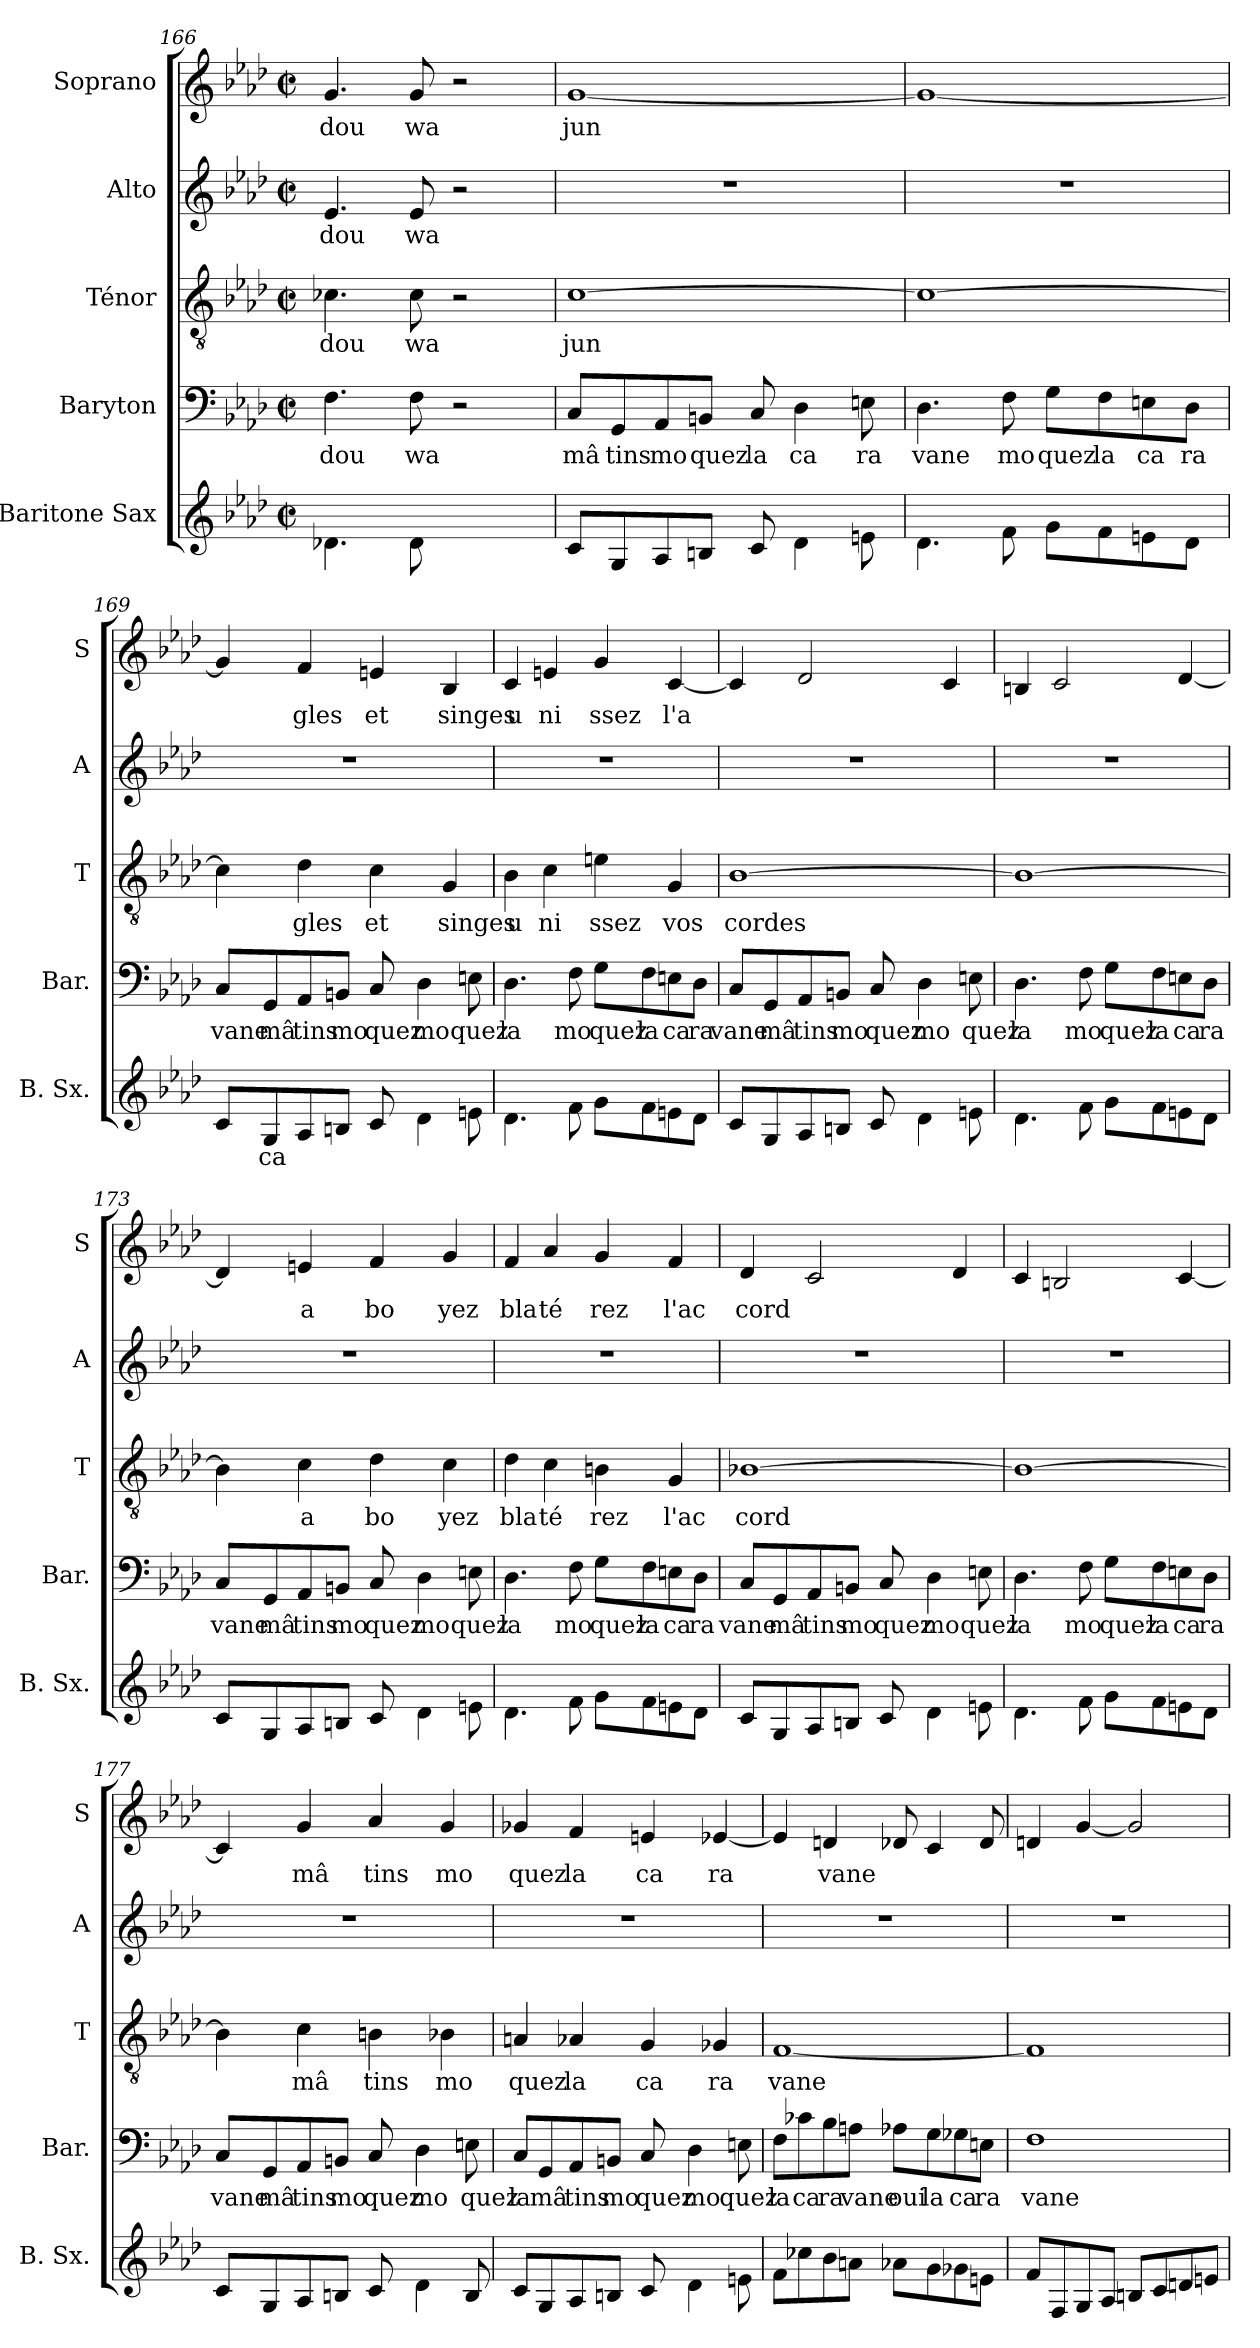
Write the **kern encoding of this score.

**kern	**text	**kern	**text	**kern	**text	**kern	**text	**kern	**text
*part5	*part5	*part4	*part4	*part3	*part3	*part2	*part2	*part1	*part1
*staff5	*staff5	*staff4	*staff4	*staff3	*staff3	*staff2	*staff2	*staff1	*staff1
*I"Baritone Sax	*	*I"Baryton	*	*I"Ténor	*	*I"Alto	*	*I"Soprano	*
*I'B. Sx.	*	*I'Bar.	*	*I'T	*	*I'A	*	*I'S	*
*clefG2	*	*clefF4	*	*clefGv2	*	*clefG2	*	*clefG2	*
*ITrd12c21	*	*	*	*	*	*	*	*	*
*k[b-e-a-d-]	*	*k[b-e-a-d-]	*	*k[b-e-a-d-]	*	*k[b-e-a-d-]	*	*k[b-e-a-d-]	*
*A-:	*	*A-:	*	*A-:	*	*A-:	*	*A-:	*
*M2/2	*	*M2/2	*	*M2/2	*	*M2/2	*	*M2/2	*
*met(c|)	*	*met(c|)	*	*met(c|)	*	*met(c|)	*	*met(c|)	*
=166	=166	=166	=166	=166	=166	=166	=166	=166	=166
!	!	!	!LO:LY:b	!	!LO:LY:b	!	!LO:LY:b	!	!LO:LY:b
4.D-X\	.	4.F\	dou	4.c-X\	dou	4.e-/	dou	4.g/	dou
!	!	!	!LO:LY:b	!	!LO:LY:b	!	!LO:LY:b	!	!LO:LY:b
8D-\	.	8F\	wa	8c-\	wa	8e-/	wa	8g/	wa
2ryy	.	2r	.	2r	.	2r	.	2r	.
=167	=167	=167	=167	=167	=167	=167	=167	=167	=167
!	!	!	!LO:LY:b	!	!LO:LY:b	!	!	!	!LO:LY:b
8C/L	.	8C/L	mâ	[1c	jun	1r	.	[1g	jun
!	!	!	!LO:LY:b	!	!	!	!	!	!
8GG/	.	8GG/	tins	.	.	.	.	.	.
!	!	!	!LO:LY:b	!	!	!	!	!	!
8AA-/	.	8AA-/	mo	.	.	.	.	.	.
!	!	!	!LO:LY:b	!	!	!	!	!	!
8BBn/J	.	8BBn/J	quez	.	.	.	.	.	.
!	!	!	!LO:LY:b	!	!	!	!	!	!
8C/	.	8C/	la	.	.	.	.	.	.
!	!	!	!LO:LY:b	!	!	!	!	!	!
4D-\	.	4D-\	ca	.	.	.	.	.	.
!	!	!	!LO:LY:b	!	!	!	!	!	!
8En\	.	8En\	ra	.	.	.	.	.	.
=168	=168	=168	=168	=168	=168	=168	=168	=168	=168
!	!	!	!LO:LY:b	!	!	!	!	!	!
4.D-\	.	4.D-\	vane	1c_	.	1r	.	1g_	.
!	!	!	!LO:LY:b	!	!	!	!	!	!
8F\	.	8F\	mo	.	.	.	.	.	.
!	!	!	!LO:LY:b	!	!	!	!	!	!
8G\L	.	8G\L	quez	.	.	.	.	.	.
!	!	!	!LO:LY:b	!	!	!	!	!	!
8F\	.	8F\	la	.	.	.	.	.	.
!	!	!	!LO:LY:b	!	!	!	!	!	!
8En\	.	8En\	ca	.	.	.	.	.	.
!	!	!	!LO:LY:b	!	!	!	!	!	!
8D-\J	.	8D-\J	ra	.	.	.	.	.	.
!!LO:PB:g=z
=169	=169	=169	=169	=169	=169	=169	=169	=169	=169
!	!	!	!LO:LY:b	!	!	!	!	!	!
8C/L	.	8C/L	vane	4c\]	.	1r	.	4g/]	.
!	!LO:LY:b	!	!LO:LY:b	!	!	!	!	!	!
8GG/	ca	8GG/	mâ	.	.	.	.	.	.
!	!	!	!LO:LY:b	!	!LO:LY:b	!	!	!	!LO:LY:b
8AA-/	.	8AA-/	tins	4d-\	gles	.	.	4f/	gles
!	!	!	!LO:LY:b	!	!	!	!	!	!
8BBn/J	.	8BBn/J	mo	.	.	.	.	.	.
!	!	!	!LO:LY:b	!	!LO:LY:b	!	!	!	!LO:LY:b
8C/	.	8C/	quez	4c\	et	.	.	4en/	et
!	!	!	!LO:LY:b	!	!	!	!	!	!
4D-\	.	4D-\	mo	.	.	.	.	.	.
!	!	!	!	!	!LO:LY:b	!	!	!	!LO:LY:b
.	.	.	.	4G/	singes	.	.	4B-/	singes
!	!	!	!LO:LY:b	!	!	!	!	!	!
8En\	.	8En\	quez	.	.	.	.	.	.
=170	=170	=170	=170	=170	=170	=170	=170	=170	=170
!	!	!	!LO:LY:b	!	!LO:LY:b	!	!	!	!LO:LY:b
4.D-\	.	4.D-\	la	4B-\	u	1r	.	4c/	u
!	!	!	!	!	!LO:LY:b	!	!	!	!LO:LY:b
.	.	.	.	4c\	ni	.	.	4en/	ni
!	!	!	!LO:LY:b	!	!	!	!	!	!
8F\	.	8F\	mo	.	.	.	.	.	.
!	!	!	!LO:LY:b	!	!LO:LY:b	!	!	!	!LO:LY:b
8G\L	.	8G\L	quez	4en\	ssez	.	.	4g/	ssez
!	!	!	!LO:LY:b	!	!	!	!	!	!
8F\	.	8F\	la	.	.	.	.	.	.
!	!	!	!LO:LY:b	!	!LO:LY:b	!	!	!	!LO:LY:b
8En\	.	8En\	ca	4G/	vos	.	.	[4c/	l'a
!	!	!	!LO:LY:b	!	!	!	!	!	!
8D-\J	.	8D-\J	ra	.	.	.	.	.	.
=171	=171	=171	=171	=171	=171	=171	=171	=171	=171
!	!	!	!LO:LY:b	!	!LO:LY:b	!	!	!	!
8C/L	.	8C/L	vane	[1B-	cordes	1r	.	4c/]	.
!	!	!	!LO:LY:b	!	!	!	!	!	!
8GG/	.	8GG/	mâ	.	.	.	.	.	.
!	!	!	!LO:LY:b	!	!	!	!	!	!
8AA-/	.	8AA-/	tins	.	.	.	.	2d-/	.
!	!	!	!LO:LY:b	!	!	!	!	!	!
8BBn/J	.	8BBn/J	mo	.	.	.	.	.	.
!	!	!	!LO:LY:b	!	!	!	!	!	!
8C/	.	8C/	quez	.	.	.	.	.	.
!	!	!	!LO:LY:b	!	!	!	!	!	!
4D-\	.	4D-\	mo	.	.	.	.	.	.
.	.	.	.	.	.	.	.	4c/	.
!	!	!	!LO:LY:b	!	!	!	!	!	!
8En\	.	8En\	quez	.	.	.	.	.	.
!!LO:LB:g=z
=172	=172	=172	=172	=172	=172	=172	=172	=172	=172
!	!	!	!LO:LY:b	!	!	!	!	!	!
4.D-\	.	4.D-\	la	1B-_	.	1r	.	4Bn/	.
.	.	.	.	.	.	.	.	2c/	.
!	!	!	!LO:LY:b	!	!	!	!	!	!
8F\	.	8F\	mo	.	.	.	.	.	.
!	!	!	!LO:LY:b	!	!	!	!	!	!
8G\L	.	8G\L	quez	.	.	.	.	.	.
!	!	!	!LO:LY:b	!	!	!	!	!	!
8F\	.	8F\	la	.	.	.	.	.	.
!	!	!	!LO:LY:b	!	!	!	!	!	!
8En\	.	8En\	ca	.	.	.	.	[4d-/	.
!	!	!	!LO:LY:b	!	!	!	!	!	!
8D-\J	.	8D-\J	ra	.	.	.	.	.	.
=173	=173	=173	=173	=173	=173	=173	=173	=173	=173
!	!	!	!LO:LY:b	!	!	!	!	!	!
8C/L	.	8C/L	vane	4B-\]	.	1r	.	4d-/]	.
!	!	!	!LO:LY:b	!	!	!	!	!	!
8GG/	.	8GG/	mâ	.	.	.	.	.	.
!	!	!	!LO:LY:b	!	!LO:LY:b	!	!	!	!LO:LY:b
8AA-/	.	8AA-/	tins	4c\	a	.	.	4en/	a
!	!	!	!LO:LY:b	!	!	!	!	!	!
8BBn/J	.	8BBn/J	mo	.	.	.	.	.	.
!	!	!	!LO:LY:b	!	!LO:LY:b	!	!	!	!LO:LY:b
8C/	.	8C/	quez	4d-\	bo	.	.	4f/	bo
!	!	!	!LO:LY:b	!	!	!	!	!	!
4D-\	.	4D-\	mo	.	.	.	.	.	.
!	!	!	!	!	!LO:LY:b	!	!	!	!LO:LY:b
.	.	.	.	4c\	yez	.	.	4g/	yez
!	!	!	!LO:LY:b	!	!	!	!	!	!
8En\	.	8En\	quez	.	.	.	.	.	.
=174	=174	=174	=174	=174	=174	=174	=174	=174	=174
!	!	!	!LO:LY:b	!	!LO:LY:b	!	!	!	!LO:LY:b
4.D-\	.	4.D-\	la	4d-\	bla	1r	.	4f/	bla
!	!	!	!	!	!LO:LY:b	!	!	!	!LO:LY:b
.	.	.	.	4c\	té	.	.	4a-/	té
!	!	!	!LO:LY:b	!	!	!	!	!	!
8F\	.	8F\	mo	.	.	.	.	.	.
!	!	!	!LO:LY:b	!	!LO:LY:b	!	!	!	!LO:LY:b
8G\L	.	8G\L	quez	4Bn\	rez	.	.	4g/	rez
!	!	!	!LO:LY:b	!	!	!	!	!	!
8F\	.	8F\	la	.	.	.	.	.	.
!	!	!	!LO:LY:b	!	!LO:LY:b	!	!	!	!LO:LY:b
8En\	.	8En\	ca	4G/	l'ac	.	.	4f/	l'ac
!	!	!	!LO:LY:b	!	!	!	!	!	!
8D-\J	.	8D-\J	ra	.	.	.	.	.	.
!!LO:PB:g=z
=175	=175	=175	=175	=175	=175	=175	=175	=175	=175
!	!	!	!LO:LY:b	!	!LO:LY:b	!	!	!	!LO:LY:b
8C/L	.	8C/L	vane	[1B-X	cord	1r	.	4d-/	cord
!	!	!	!LO:LY:b	!	!	!	!	!	!
8GG/	.	8GG/	mâ	.	.	.	.	.	.
!	!	!	!LO:LY:b	!	!	!	!	!	!
8AA-/	.	8AA-/	tins	.	.	.	.	2c/	.
!	!	!	!LO:LY:b	!	!	!	!	!	!
8BBn/J	.	8BBn/J	mo	.	.	.	.	.	.
!	!	!	!LO:LY:b	!	!	!	!	!	!
8C/	.	8C/	quez	.	.	.	.	.	.
!	!	!	!LO:LY:b	!	!	!	!	!	!
4D-\	.	4D-\	mo	.	.	.	.	.	.
.	.	.	.	.	.	.	.	4d-/	.
!	!	!	!LO:LY:b	!	!	!	!	!	!
8En\	.	8En\	quez	.	.	.	.	.	.
=176	=176	=176	=176	=176	=176	=176	=176	=176	=176
!	!	!	!LO:LY:b	!	!	!	!	!	!
4.D-\	.	4.D-\	la	1B-_	.	1r	.	4c/	.
.	.	.	.	.	.	.	.	2Bn/	.
!	!	!	!LO:LY:b	!	!	!	!	!	!
8F\	.	8F\	mo	.	.	.	.	.	.
!	!	!	!LO:LY:b	!	!	!	!	!	!
8G\L	.	8G\L	quez	.	.	.	.	.	.
!	!	!	!LO:LY:b	!	!	!	!	!	!
8F\	.	8F\	la	.	.	.	.	.	.
!	!	!	!LO:LY:b	!	!	!	!	!	!
8En\	.	8En\	ca	.	.	.	.	[4c/	.
!	!	!	!LO:LY:b	!	!	!	!	!	!
8D-\J	.	8D-\J	ra	.	.	.	.	.	.
=177	=177	=177	=177	=177	=177	=177	=177	=177	=177
!	!	!	!LO:LY:b	!	!	!	!	!	!
8C/L	.	8C/L	vane	4B-\]	.	1r	.	4c/]	.
!	!	!	!LO:LY:b	!	!	!	!	!	!
8GG/	.	8GG/	mâ	.	.	.	.	.	.
!	!	!	!LO:LY:b	!	!LO:LY:b	!	!	!	!LO:LY:b
8AA-/	.	8AA-/	tins	4c\	mâ	.	.	4g/	mâ
!	!	!	!LO:LY:b	!	!	!	!	!	!
8BBn/J	.	8BBn/J	mo	.	.	.	.	.	.
!	!	!	!LO:LY:b	!	!LO:LY:b	!	!	!	!LO:LY:b
8C/	.	8C/	quez	4Bn\	tins	.	.	4a-/	tins
!	!	!	!LO:LY:b	!	!	!	!	!	!
4D-\	.	4D-\	mo	.	.	.	.	.	.
!	!	!	!	!	!LO:LY:b	!	!	!	!LO:LY:b
.	.	.	.	4B-X\	mo	.	.	4g/	mo
!	!	!	!LO:LY:b	!	!	!	!	!	!
8BB/	.	8En\	quez	.	.	.	.	.	.
!!LO:LB:g=z
=178	=178	=178	=178	=178	=178	=178	=178	=178	=178
!	!	!	!LO:LY:b	!	!LO:LY:b	!	!	!	!LO:LY:b
8C/L	.	8C/L	la	4An/	quez	1r	.	4g-X/	quez
!	!	!	!LO:LY:b	!	!	!	!	!	!
8GG/	.	8GG/	mâ	.	.	.	.	.	.
!	!	!	!LO:LY:b	!	!LO:LY:b	!	!	!	!LO:LY:b
8AA-/	.	8AA-/	tins	4A-X/	la	.	.	4f/	la
!	!	!	!LO:LY:b	!	!	!	!	!	!
8BBn/J	.	8BBn/J	mo	.	.	.	.	.	.
!	!	!	!LO:LY:b	!	!LO:LY:b	!	!	!	!LO:LY:b
8C/	.	8C/	quez	4G/	ca	.	.	4en/	ca
!	!	!	!LO:LY:b	!	!	!	!	!	!
4D-\	.	4D-\	mo	.	.	.	.	.	.
!	!	!	!	!	!LO:LY:b	!	!	!	!LO:LY:b
.	.	.	.	4G-X/	ra	.	.	[4e-X/	ra
!	!	!	!LO:LY:b	!	!	!	!	!	!
8En\	.	8En\	quez	.	.	.	.	.	.
=179	=179	=179	=179	=179	=179	=179	=179	=179	=179
!	!	!	!LO:LY:b	!	!LO:LY:b	!	!	!	!
8F\L	.	8F\L	la	[1F	vane	1r	.	4e-/]	.
!	!	!	!LO:LY:b	!	!	!	!	!	!
8c-X\	.	8c-X\	ca	.	.	.	.	.	.
!	!	!	!LO:LY:b	!	!	!	!	!	!LO:LY:b
8B-\	.	8B-\	ra	.	.	.	.	4dn/	vane
!	!	!	!LO:LY:b	!	!	!	!	!	!
8An\J	.	8An\J	vane	.	.	.	.	.	.
!	!	!	!LO:LY:b	!	!	!	!	!	!
8A-X\L	.	8A-X\L	oui	.	.	.	.	8d-X/	.
!	!	!	!LO:LY:b	!	!	!	!	!	!
8G\	.	8G\	la	.	.	.	.	4c/	.
!	!	!	!LO:LY:b	!	!	!	!	!	!
8G-X\	.	8G-X\	ca	.	.	.	.	.	.
!	!	!	!LO:LY:b	!	!	!	!	!	!
8En\J	.	8En\J	ra	.	.	.	.	8d-/	.
=180	=180	=180	=180	=180	=180	=180	=180	=180	=180
!	!	!	!LO:LY:b	!	!	!	!	!	!
8F/L	.	1F	vane	1F]	.	1r	.	4dn/	.
8FF/	.	.	.	.	.	.	.	.	.
8GG/	.	.	.	.	.	.	.	[4g/	.
8AA-/J	.	.	.	.	.	.	.	.	.
8BBn/L	.	.	.	.	.	.	.	2g/]	.
8C/	.	.	.	.	.	.	.	.	.
8Dn/	.	.	.	.	.	.	.	.	.
8En/J	.	.	.	.	.	.	.	.	.
=	=	=	=	=	=	=	=	=	=
*-	*-	*-	*-	*-	*-	*-	*-	*-	*-
